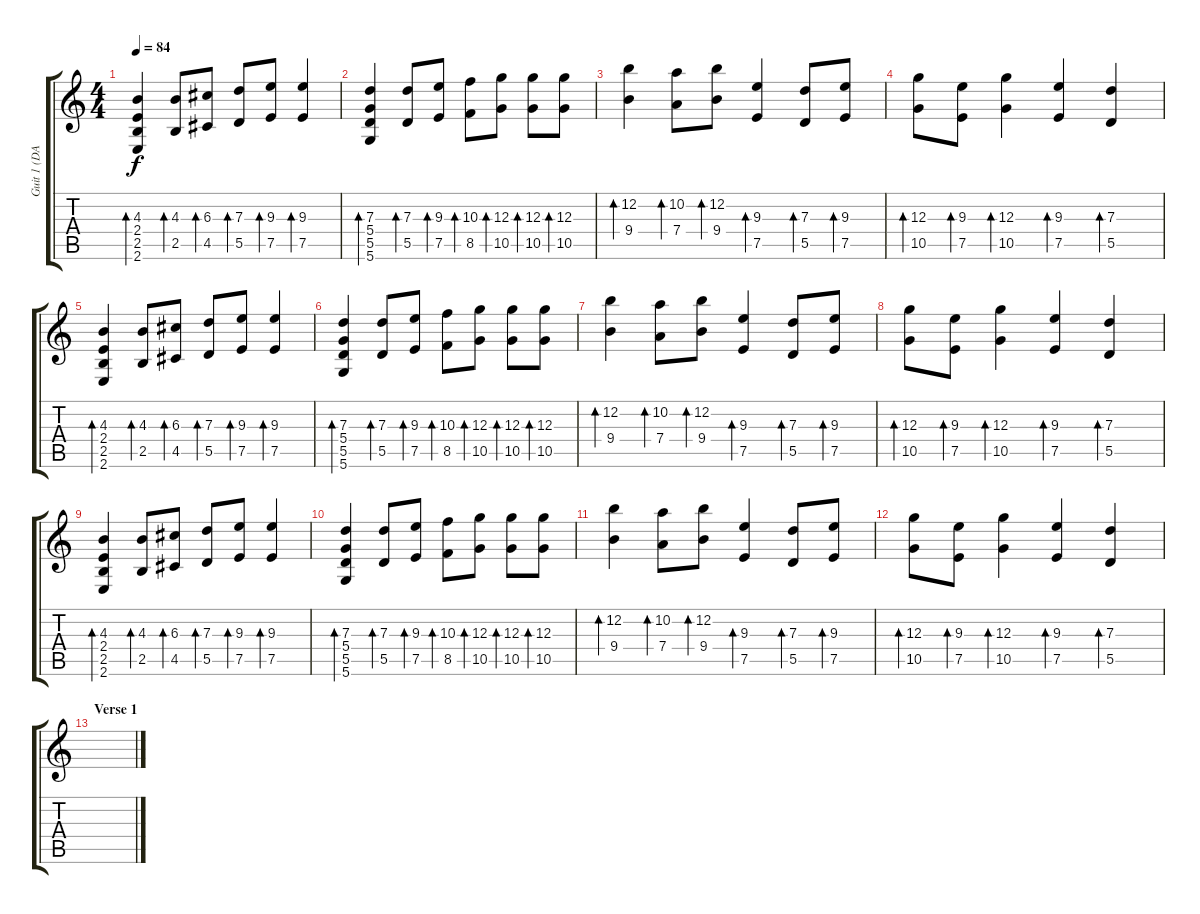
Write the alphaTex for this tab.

\track ("Guit 1 (DADGBE)" "Guit 1 (DA") {instrument electricguitarjazz}
\staff {score tabs}
\tuning (E4 B3 G3 D3 A2 D2) {hide}
\ts (4 4)
\tempo 84
\clef g2
\ks c
(4.3 2.4 2.5 2.6).4{bd 30 dy f instrument electricguitarjazz} (4.3 2.5).8{bd 30} (6.3 4.5).8{bd 30} (7.3 5.5).8{bd 30} (9.3 7.5).8{bd 30} (9.3 7.5).4{bd 30} |
(7.3 5.4 5.5 5.6).4{bd 30} (7.3 5.5).8{bd 30} (9.3 7.5).8{bd 30} (10.3 8.5).8{bd 30} (12.3 10.5).8{bd 30} (12.3 10.5).8{bd 30} (12.3 10.5).8{bd 30} |
(12.2 9.4).4{bd 30} (10.2 7.4).8{bd 30} (12.2 9.4).8{bd 30} (9.3 7.5).4{bd 30} (7.3 5.5).8{bd 30} (9.3 7.5).8{bd 30} |
(12.3 10.5).8{bd 30} (9.3 7.5).8{bd 30} (12.3 10.5).4{bd 30} (9.3 7.5).4{bd 30} (7.3 5.5).4{bd 30} |
(4.3 2.4 2.5 2.6).4{bd 30} (4.3 2.5).8{bd 30} (6.3 4.5).8{bd 30} (7.3 5.5).8{bd 30} (9.3 7.5).8{bd 30} (9.3 7.5).4{bd 30} |
(7.3 5.4 5.5 5.6).4{bd 30} (7.3 5.5).8{bd 30} (9.3 7.5).8{bd 30} (10.3 8.5).8{bd 30} (12.3 10.5).8{bd 30} (12.3 10.5).8{bd 30} (12.3 10.5).8{bd 30} |
(12.2 9.4).4{bd 30} (10.2 7.4).8{bd 30} (12.2 9.4).8{bd 30} (9.3 7.5).4{bd 30} (7.3 5.5).8{bd 30} (9.3 7.5).8{bd 30} |
(12.3 10.5).8{bd 30} (9.3 7.5).8{bd 30} (12.3 10.5).4{bd 30} (9.3 7.5).4{bd 30} (7.3 5.5).4{bd 30} |
(4.3 2.4 2.5 2.6).4{bd 30} (4.3 2.5).8{bd 30} (6.3 4.5).8{bd 30} (7.3 5.5).8{bd 30} (9.3 7.5).8{bd 30} (9.3 7.5).4{bd 30} |
(7.3 5.4 5.5 5.6).4{bd 30} (7.3 5.5).8{bd 30} (9.3 7.5).8{bd 30} (10.3 8.5).8{bd 30} (12.3 10.5).8{bd 30} (12.3 10.5).8{bd 30} (12.3 10.5).8{bd 30} |
(12.2 9.4).4{bd 30} (10.2 7.4).8{bd 30} (12.2 9.4).8{bd 30} (9.3 7.5).4{bd 30} (7.3 5.5).8{bd 30} (9.3 7.5).8{bd 30} |
(12.3 10.5).8{bd 30} (9.3 7.5).8{bd 30} (12.3 10.5).4{bd 30} (9.3 7.5).4{bd 30} (7.3 5.5).4{bd 30} |
\section ("" "Verse 1")
